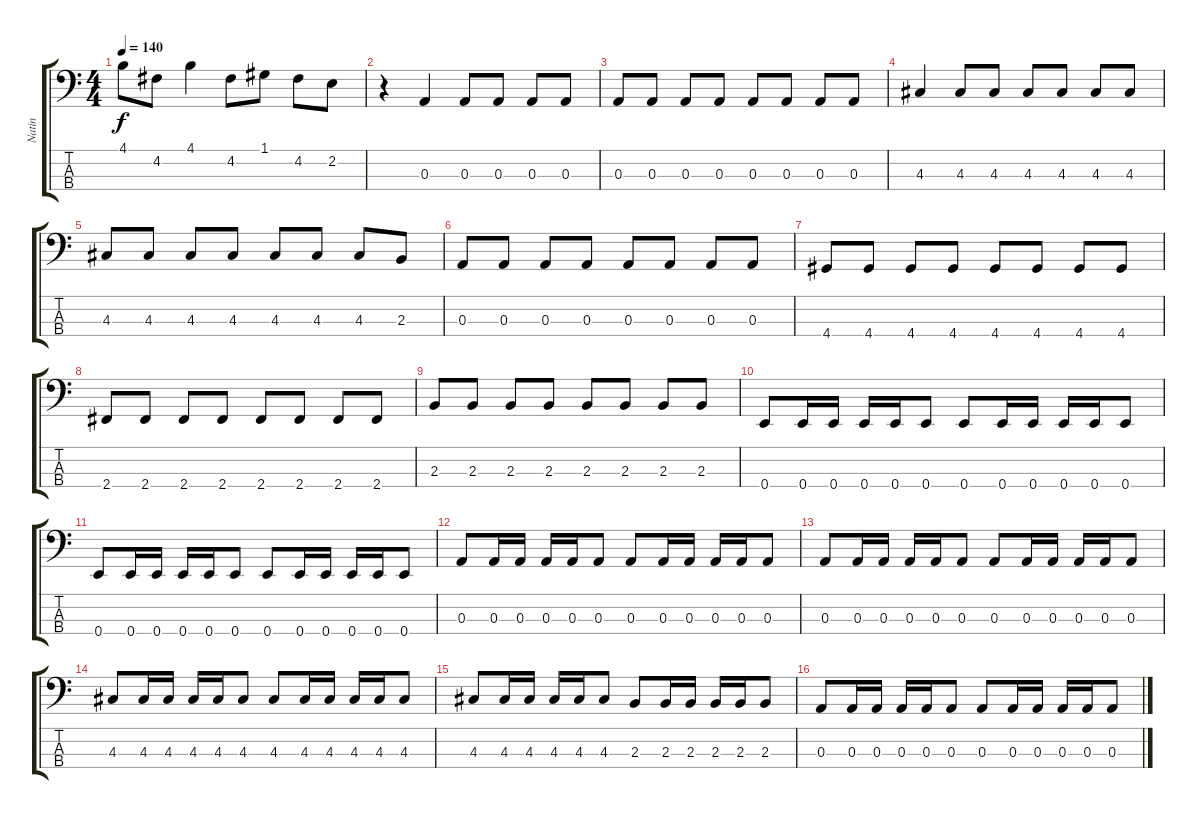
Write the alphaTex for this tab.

\track ("Natin" "Natin") {instrument slapbass2}
\staff {score tabs}
\tuning (G2 D2 A1 E1) {hide}
\ts (4 4)
\tempo 140
\clef f4
\ks c
4.1.8{dy f} 4.2.8 4.1.4 4.2.8 1.1.8 4.2.8 2.2.8 |
r.4 0.3.4 0.3.8 0.3.8 0.3.8 0.3.8 |
0.3.8 0.3.8 0.3.8 0.3.8 0.3.8 0.3.8 0.3.8 0.3.8 |
4.3.4 4.3.8 4.3.8 4.3.8 4.3.8 4.3.8 4.3.8 |
4.3.8 4.3.8 4.3.8 4.3.8 4.3.8 4.3.8 4.3.8 2.3.8 |
0.3.8 0.3.8 0.3.8 0.3.8 0.3.8 0.3.8 0.3.8 0.3.8 |
4.4.8 4.4.8 4.4.8 4.4.8 4.4.8 4.4.8 4.4.8 4.4.8 |
2.4.8 2.4.8 2.4.8 2.4.8 2.4.8 2.4.8 2.4.8 2.4.8 |
2.3.8 2.3.8 2.3.8 2.3.8 2.3.8 2.3.8 2.3.8 2.3.8 |
0.4.8 0.4.16 0.4.16 0.4.16 0.4.16 0.4.8 0.4.8 0.4.16 0.4.16 0.4.16 0.4.16 0.4.8 |
0.4.8 0.4.16 0.4.16 0.4.16 0.4.16 0.4.8 0.4.8 0.4.16 0.4.16 0.4.16 0.4.16 0.4.8 |
0.3.8 0.3.16 0.3.16 0.3.16 0.3.16 0.3.8 0.3.8 0.3.16 0.3.16 0.3.16 0.3.16 0.3.8 |
0.3.8 0.3.16 0.3.16 0.3.16 0.3.16 0.3.8 0.3.8 0.3.16 0.3.16 0.3.16 0.3.16 0.3.8 |
4.3.8 4.3.16 4.3.16 4.3.16 4.3.16 4.3.8 4.3.8 4.3.16 4.3.16 4.3.16 4.3.16 4.3.8 |
4.3.8 4.3.16 4.3.16 4.3.16 4.3.16 4.3.8 2.3.8 2.3.16 2.3.16 2.3.16 2.3.16 2.3.8 |
0.3.8 0.3.16 0.3.16 0.3.16 0.3.16 0.3.8 0.3.8 0.3.16 0.3.16 0.3.16 0.3.16 0.3.8
